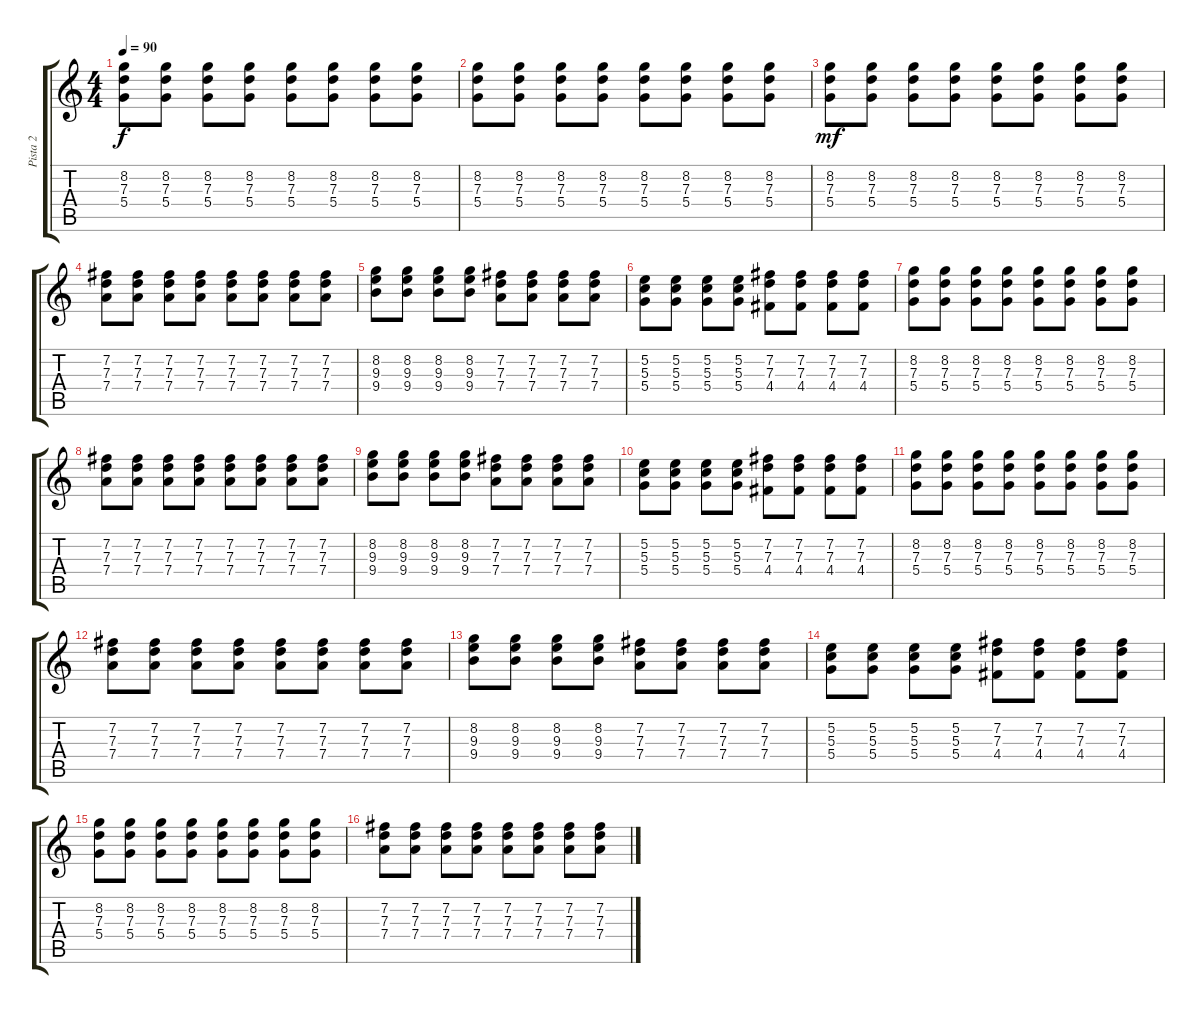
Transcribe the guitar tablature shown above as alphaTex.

\track ("Pista 2" "Pista 2") {instrument acousticguitarnylon}
\staff {score tabs}
\tuning (E4 B3 G3 D3 A2 D2) {hide}
\ts (4 4)
\tempo 90
\clef g2
\ks c
(8.2 7.3 5.4).8{dy f volume 6 balance 8 instrument distortionguitar} (8.2 7.3 5.4).8 (8.2 7.3 5.4).8 (8.2 7.3 5.4).8 (8.2 7.3 5.4).8 (8.2 7.3 5.4).8 (8.2 7.3 5.4).8 (8.2 7.3 5.4).8 |
(8.2 7.3 5.4).8 (8.2 7.3 5.4).8 (8.2 7.3 5.4).8 (8.2 7.3 5.4).8 (8.2 7.3 5.4).8 (8.2 7.3 5.4).8 (8.2 7.3 5.4).8 (8.2 7.3 5.4).8 |
(8.2 7.3 5.4).8{dy mf} (8.2 7.3 5.4).8 (8.2 7.3 5.4).8 (8.2 7.3 5.4).8 (8.2 7.3 5.4).8 (8.2 7.3 5.4).8 (8.2 7.3 5.4).8 (8.2 7.3 5.4).8 |
(7.2 7.3 7.4).8 (7.2 7.3 7.4).8 (7.2 7.3 7.4).8 (7.2 7.3 7.4).8 (7.2 7.3 7.4).8 (7.2 7.3 7.4).8 (7.2 7.3 7.4).8 (7.2 7.3 7.4).8 |
(8.2 9.3 9.4).8 (8.2 9.3 9.4).8 (8.2 9.3 9.4).8 (8.2 9.3 9.4).8 (7.2 7.3 7.4).8 (7.2 7.3 7.4).8 (7.2 7.3 7.4).8 (7.2 7.3 7.4).8 |
(5.2 5.3 5.4).8 (5.2 5.3 5.4).8 (5.2 5.3 5.4).8 (5.2 5.3 5.4).8 (7.2 7.3 4.4).8 (7.2 7.3 4.4).8 (7.2 7.3 4.4).8 (7.2 7.3 4.4).8 |
(8.2 7.3 5.4).8 (8.2 7.3 5.4).8 (8.2 7.3 5.4).8 (8.2 7.3 5.4).8 (8.2 7.3 5.4).8 (8.2 7.3 5.4).8 (8.2 7.3 5.4).8 (8.2 7.3 5.4).8 |
(7.2 7.3 7.4).8 (7.2 7.3 7.4).8 (7.2 7.3 7.4).8 (7.2 7.3 7.4).8 (7.2 7.3 7.4).8 (7.2 7.3 7.4).8 (7.2 7.3 7.4).8 (7.2 7.3 7.4).8 |
(8.2 9.3 9.4).8 (8.2 9.3 9.4).8 (8.2 9.3 9.4).8 (8.2 9.3 9.4).8 (7.2 7.3 7.4).8 (7.2 7.3 7.4).8 (7.2 7.3 7.4).8 (7.2 7.3 7.4).8 |
(5.2 5.3 5.4).8 (5.2 5.3 5.4).8 (5.2 5.3 5.4).8 (5.2 5.3 5.4).8 (7.2 7.3 4.4).8 (7.2 7.3 4.4).8 (7.2 7.3 4.4).8 (7.2 7.3 4.4).8 |
(8.2 7.3 5.4).8 (8.2 7.3 5.4).8 (8.2 7.3 5.4).8 (8.2 7.3 5.4).8 (8.2 7.3 5.4).8 (8.2 7.3 5.4).8 (8.2 7.3 5.4).8 (8.2 7.3 5.4).8 |
(7.2 7.3 7.4).8 (7.2 7.3 7.4).8 (7.2 7.3 7.4).8 (7.2 7.3 7.4).8 (7.2 7.3 7.4).8 (7.2 7.3 7.4).8 (7.2 7.3 7.4).8 (7.2 7.3 7.4).8 |
(8.2 9.3 9.4).8 (8.2 9.3 9.4).8 (8.2 9.3 9.4).8 (8.2 9.3 9.4).8 (7.2 7.3 7.4).8 (7.2 7.3 7.4).8 (7.2 7.3 7.4).8 (7.2 7.3 7.4).8 |
(5.2 5.3 5.4).8 (5.2 5.3 5.4).8 (5.2 5.3 5.4).8 (5.2 5.3 5.4).8 (7.2 7.3 4.4).8 (7.2 7.3 4.4).8 (7.2 7.3 4.4).8 (7.2 7.3 4.4).8 |
(8.2 7.3 5.4).8 (8.2 7.3 5.4).8 (8.2 7.3 5.4).8 (8.2 7.3 5.4).8 (8.2 7.3 5.4).8 (8.2 7.3 5.4).8 (8.2 7.3 5.4).8 (8.2 7.3 5.4).8 |
(7.2 7.3 7.4).8 (7.2 7.3 7.4).8 (7.2 7.3 7.4).8 (7.2 7.3 7.4).8 (7.2 7.3 7.4).8 (7.2 7.3 7.4).8 (7.2 7.3 7.4).8 (7.2 7.3 7.4).8
